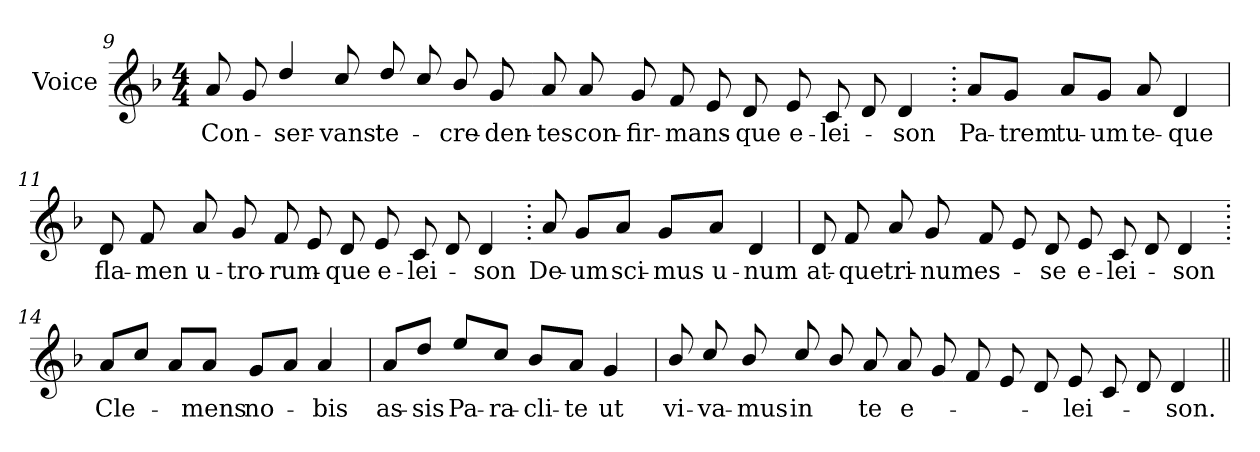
**kern	**text
*part1	*part1
*staff1	*staff1
*I"Voice	*
*I'Voice	*
!!LO:LB:g=z
*clefG2	*
*k[b-]	*
*F:	*
*M4/4	*
=9	=9
!	!LO:LY:b:color=#000000
8ai/	Con-
8gi/	.
!	!LO:LY:b:color=#000000
4ddi/	-ser-
!	!LO:LY:b:color=#000000
8cci/	-vans
!	!LO:LY:b:color=#000000
8ddi/	te-
8cci/	.
!	!LO:LY:b:color=#000000
8b-i/	-cre-
!	!LO:LY:b:color=#000000
8gi/	-den-
!	!LO:LY:b:color=#000000
8ai/	-tes
!	!LO:LY:b:color=#000000
8ai/	con-
!	!LO:LY:b:color=#000000
8gi/	-fir-
!	!LO:LY:b:color=#000000
8fi/	-mans-
8ei/	.
!	!LO:LY:b:color=#000000
8di/	-que
!	!LO:LY:b:color=#000000
8ei/	e-
!	!LO:LY:b:color=#000000
8ci/	-lei-
8di/	.
!	!LO:LY:b:color=#000000
4di/	-son
!!LO:LB:g=z
=10.	=10.
!	!LO:LY:b:color=#000000
8ai/L	Pa-
!	!LO:LY:b:color=#000000
8gi/J	-trem
!	!LO:LY:b:color=#000000
8ai/L	tu-
!	!LO:LY:b:color=#000000
8gi/J	-um
!	!LO:LY:b:color=#000000
8ai/	te-
!	!LO:LY:b:color=#000000
4di/	-que
=11`	=11`
!	!LO:LY:b:color=#000000
8di/	fla-
!	!LO:LY:b:color=#000000
8fi/	-men
!	!LO:LY:b:color=#000000
8ai/	u-
!	!LO:LY:b:color=#000000
8gi/	-tro-
!	!LO:LY:b:color=#000000
8fi/	-rum-
8ei/	.
!	!LO:LY:b:color=#000000
8di/	-que
!	!LO:LY:b:color=#000000
8ei/	e-
!	!LO:LY:b:color=#000000
8ci/	-lei-
8di/	.
!	!LO:LY:b:color=#000000
4di/	-son
!!LO:LB:g=z
=12.	=12.
!	!LO:LY:b:color=#000000
8ai/	De-
!	!LO:LY:b:color=#000000
8gi/L	-um
!	!LO:LY:b:color=#000000
8ai/J	sci-
!	!LO:LY:b:color=#000000
8gi/L	-mus
!	!LO:LY:b:color=#000000
8ai/J	u-
!	!LO:LY:b:color=#000000
4di/	-num
=13`	=13`
!	!LO:LY:b:color=#000000
8di/	at-
!	!LO:LY:b:color=#000000
8fi/	-que
!	!LO:LY:b:color=#000000
8ai/	tri-
!	!LO:LY:b:color=#000000
8gi/	-num
!	!LO:LY:b:color=#000000
8fi/	es-
8ei/	.
!	!LO:LY:b:color=#000000
8di/	-se
!	!LO:LY:b:color=#000000
8ei/	e-
!	!LO:LY:b:color=#000000
8ci/	-lei-
8di/	.
!	!LO:LY:b:color=#000000
4di/	-son
!!LO:LB:g=z
=14.	=14.
!	!LO:LY:b:color=#000000
8ai/L	Cle-
8cci/J	.
8ai/L	.
!	!LO:LY:b:color=#000000
8ai/J	-mens
!	!LO:LY:b:color=#000000
8gi/L	no-
8ai/J	.
!	!LO:LY:b:color=#000000
4ai/	-bis
=15`	=15`
!	!LO:LY:b:color=#000000
8ai/L	as-
!	!LO:LY:b:color=#000000
8ddi/J	-sis
!	!LO:LY:b:color=#000000
8eei/L	Pa-
!	!LO:LY:b:color=#000000
8cci/J	-ra-
!	!LO:LY:b:color=#000000
8b-i/L	-cli-
!	!LO:LY:b:color=#000000
8ai/J	-te
!	!LO:LY:b:color=#000000
4gi/	ut
=16`	=16`
!	!LO:LY:b:color=#000000
8b-i/	vi-
!	!LO:LY:b:color=#000000
8cci/	-va-
!	!LO:LY:b:color=#000000
8b-i/	-mus
!	!LO:LY:b:color=#000000
8cci/	in
8b-i/	.
!	!LO:LY:b:color=#000000
8ai/	te
!	!LO:LY:b:color=#000000
8ai/	e-
8gi/	.
8fi/	.
8ei/	.
8di/	.
!	!LO:LY:b:color=#000000
8ei/	-lei-
8ci/	.
8di/	.
!	!LO:LY:b:color=#000000
4di/	-son.
=||	=||
*-	*-
